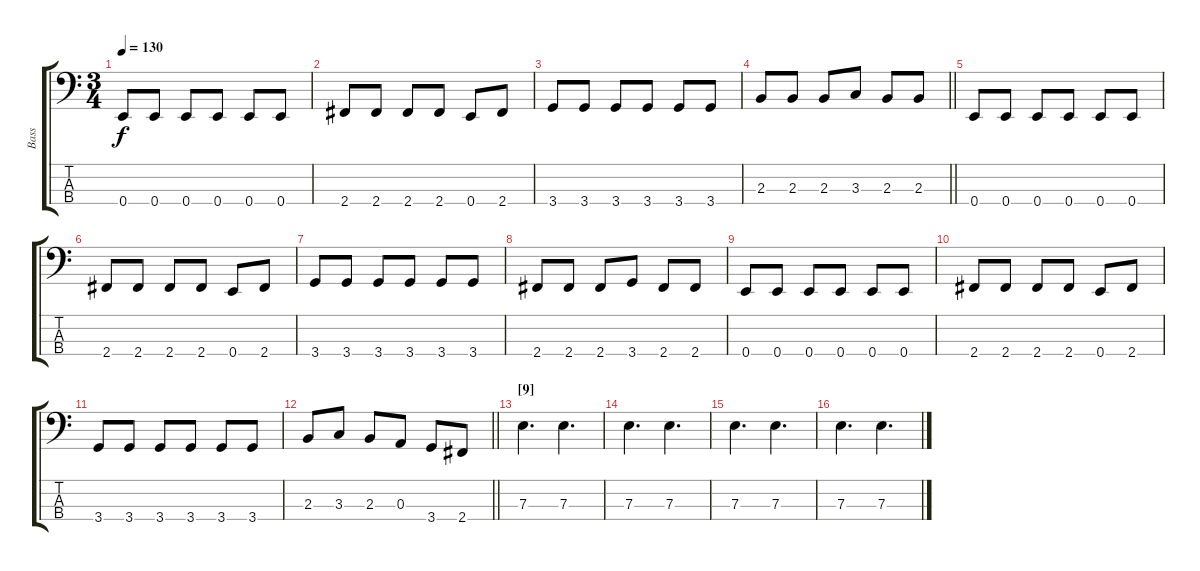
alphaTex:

\track ("Bass" "Bass") {instrument electricbassfinger}
\staff {score tabs}
\tuning (G2 D2 A1 E1) {hide}
\ts (3 4)
\tempo 130
\clef f4
\ks c
0.4.8{dy f} 0.4.8 0.4.8 0.4.8 0.4.8 0.4.8 |
2.4.8 2.4.8 2.4.8 2.4.8 0.4.8 2.4.8 |
3.4.8 3.4.8 3.4.8 3.4.8 3.4.8 3.4.8 |
\barLineRight lightlight
2.3.8 2.3.8 2.3.8 3.3.8 2.3.8 2.3.8 |
\section ("" "")
0.4.8 0.4.8 0.4.8 0.4.8 0.4.8 0.4.8 |
2.4.8 2.4.8 2.4.8 2.4.8 0.4.8 2.4.8 |
3.4.8 3.4.8 3.4.8 3.4.8 3.4.8 3.4.8 |
2.4.8 2.4.8 2.4.8 3.4.8 2.4.8 2.4.8 |
0.4.8 0.4.8 0.4.8 0.4.8 0.4.8 0.4.8 |
2.4.8 2.4.8 2.4.8 2.4.8 0.4.8 2.4.8 |
3.4.8 3.4.8 3.4.8 3.4.8 3.4.8 3.4.8 |
\barLineRight lightlight
2.3.8 3.3.8 2.3.8 0.3.8 3.4.8 2.4.8 |
\section ("" "[9]")
7.3.4{d} 7.3.4{d} |
7.3.4{d} 7.3.4{d} |
7.3.4{d} 7.3.4{d} |
7.3.4{d} 7.3.4{d}
